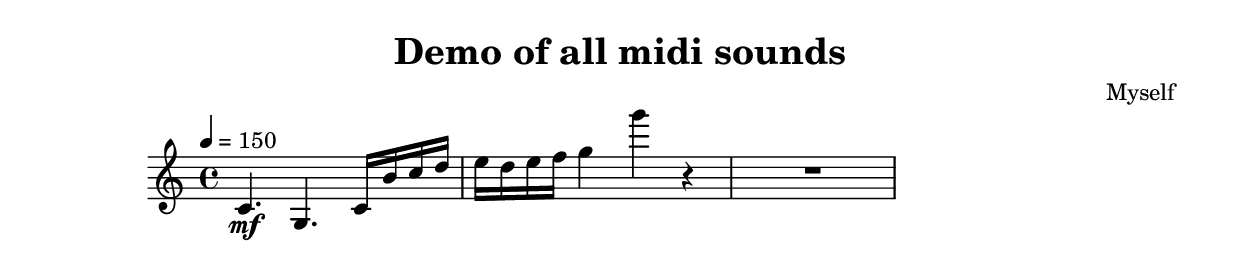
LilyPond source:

%% DO NOT EDIT this file manually; it is automatically
%% generated from LSR http://lsr.dsi.unimi.it
%% Make any changes in LSR itself, or in Documentation/snippets/new/ ,
%% and then run scripts/auxiliar/makelsr.py
%%
%% This file is in the public domain.
\version "2.14.2"

\header {
  lsrtags = "midi, real-music, specific-notation"

  texidoc = "
Problem: How to know which @code{midiInstrument} would be best for your
composition? Solution: A LilyPond demo file.



"
  doctitle = "Demo MidiInstruments"
} % begin verbatim


\header {
  title = "Demo of all midi sounds"
  arranger = "Myself "
}

baseMelody = \relative c' {
  c4.\mf g c16 b' c d
  e16 d e f g4 g'4 r
  R1
}
melody = {
  \tempo 4 = 150
  \baseMelody
}

\score {
  \new Staff <<
    \new Voice \melody
  >>
  \layout { }
}

\score {
  \new Staff <<
    \new Voice {
      r\mf
      \set Staff.midiInstrument = #"acoustic grand" \melody
      \set Staff.midiInstrument = #"bright acoustic" \melody
      \set Staff.midiInstrument = #"electric grand" \melody
      \set Staff.midiInstrument = #"honky-tonk" \melody
      \set Staff.midiInstrument = #"electric piano 1" \melody
      \set Staff.midiInstrument = #"electric piano 2" \melody
      \set Staff.midiInstrument = #"harpsichord" \melody
      \set Staff.midiInstrument = #"clav" \melody
      \set Staff.midiInstrument = #"celesta" \melody
      \set Staff.midiInstrument = #"glockenspiel" \melody
      \set Staff.midiInstrument = #"music box" \melody
      \set Staff.midiInstrument = #"vibraphone" \melody
      \set Staff.midiInstrument = #"marimba" \melody
      \set Staff.midiInstrument = #"xylophone" \melody
      \set Staff.midiInstrument = #"tubular bells" \melody
      \set Staff.midiInstrument = #"dulcimer" \melody
      \set Staff.midiInstrument = #"drawbar organ" \melody
      \set Staff.midiInstrument = #"percussive organ" \melody
      \set Staff.midiInstrument = #"rock organ" \melody
      \set Staff.midiInstrument = #"church organ" \melody
      \set Staff.midiInstrument = #"reed organ" \melody
      \set Staff.midiInstrument = #"accordion" \melody
      \set Staff.midiInstrument = #"harmonica" \melody
      \set Staff.midiInstrument = #"concertina" \melody
      \set Staff.midiInstrument = #"acoustic guitar (nylon)" \melody
      \set Staff.midiInstrument = #"acoustic guitar (steel)" \melody
      \set Staff.midiInstrument = #"electric guitar (jazz)" \melody
      \set Staff.midiInstrument = #"electric guitar (clean)" \melody
      \set Staff.midiInstrument = #"electric guitar (muted)" \melody
      \set Staff.midiInstrument = #"overdriven guitar" \melody
      \set Staff.midiInstrument = #"distorted guitar" \melody
      \set Staff.midiInstrument = #"acoustic bass" \melody
      \set Staff.midiInstrument = #"electric bass (finger)" \melody
      \set Staff.midiInstrument = #"electric bass (pick)" \melody
      \set Staff.midiInstrument = #"fretless bass" \melody
      \set Staff.midiInstrument = #"slap bass 1" \melody
      \set Staff.midiInstrument = #"slap bass 2" \melody
      \set Staff.midiInstrument = #"synth bass 1" \melody
      \set Staff.midiInstrument = #"synth bass 2" \melody
      \set Staff.midiInstrument = #"violin" \melody
      \set Staff.midiInstrument = #"viola" \melody
      \set Staff.midiInstrument = #"cello" \melody
      \set Staff.midiInstrument = #"contrabass" \melody
      \set Staff.midiInstrument = #"tremolo strings" \melody
      \set Staff.midiInstrument = #"pizzicato strings" \melody
      \set Staff.midiInstrument = #"orchestral harp" \melody
      \set Staff.midiInstrument = #"timpani" \melody
      \set Staff.midiInstrument = #"string ensemble 1" \melody
      \set Staff.midiInstrument = #"string ensemble 2" \melody
      \set Staff.midiInstrument = #"synthstrings 1" \melody
      \set Staff.midiInstrument = #"synthstrings 2" \melody
      \set Staff.midiInstrument = #"choir aahs" \melody
      \set Staff.midiInstrument = #"voice oohs" \melody
      \set Staff.midiInstrument = #"synth voice" \melody
      \set Staff.midiInstrument = #"orchestra hit" \melody
      \set Staff.midiInstrument = #"trumpet" \melody
      \set Staff.midiInstrument = #"trombone" \melody
      \set Staff.midiInstrument = #"tuba" \melody
      \set Staff.midiInstrument = #"muted trumpet" \melody
      \set Staff.midiInstrument = #"french horn" \melody
      \set Staff.midiInstrument = #"brass section" \melody
      \set Staff.midiInstrument = #"synthbrass 1" \melody
      \set Staff.midiInstrument = #"synthbrass 2" \melody
      \set Staff.midiInstrument = #"soprano sax" \melody
      \set Staff.midiInstrument = #"alto sax" \melody
      \set Staff.midiInstrument = #"tenor sax" \melody
      \set Staff.midiInstrument = #"baritone sax" \melody
      \set Staff.midiInstrument = #"oboe" \melody
      \set Staff.midiInstrument = #"english horn" \melody
      \set Staff.midiInstrument = #"bassoon" \melody
      \set Staff.midiInstrument = #"clarinet" \melody
      \set Staff.midiInstrument = #"piccolo" \melody
      \set Staff.midiInstrument = #"flute" \melody
      \set Staff.midiInstrument = #"recorder" \melody
      \set Staff.midiInstrument = #"pan flute" \melody
      \set Staff.midiInstrument = #"blown bottle" \melody
      \set Staff.midiInstrument = #"shakuhachi" \melody
      \set Staff.midiInstrument = #"whistle" \melody
      \set Staff.midiInstrument = #"ocarina" \melody
      \set Staff.midiInstrument = #"lead 1 (square)" \melody
      \set Staff.midiInstrument = #"lead 2 (sawtooth)" \melody
      \set Staff.midiInstrument = #"lead 3 (calliope)" \melody
      \set Staff.midiInstrument = #"lead 4 (chiff)" \melody
      \set Staff.midiInstrument = #"lead 5 (charang)" \melody
      \set Staff.midiInstrument = #"lead 6 (voice)" \melody
      \set Staff.midiInstrument = #"lead 7 (fifths)" \melody
      \set Staff.midiInstrument = #"lead 8 (bass+lead)" \melody
      \set Staff.midiInstrument = #"pad 1 (new age)" \melody
      \set Staff.midiInstrument = #"pad 2 (warm)" \melody
      \set Staff.midiInstrument = #"pad 3 (polysynth)" \melody
      \set Staff.midiInstrument = #"pad 4 (choir)" \melody
      \set Staff.midiInstrument = #"pad 5 (bowed)" \melody
      \set Staff.midiInstrument = #"pad 6 (metallic)" \melody
      \set Staff.midiInstrument = #"pad 7 (halo)" \melody
      \set Staff.midiInstrument = #"pad 8 (sweep)" \melody
      \set Staff.midiInstrument = #"fx 1 (rain)" \melody
      \set Staff.midiInstrument = #"fx 2 (soundtrack)" \melody
      \set Staff.midiInstrument = #"fx 3 (crystal)" \melody
      \set Staff.midiInstrument = #"fx 4 (atmosphere)" \melody
      \set Staff.midiInstrument = #"fx 5 (brightness)" \melody
      \set Staff.midiInstrument = #"fx 6 (goblins)" \melody
      \set Staff.midiInstrument = #"fx 7 (echoes)" \melody
      \set Staff.midiInstrument = #"fx 8 (sci-fi)" \melody
      \set Staff.midiInstrument = #"sitar" \melody
      \set Staff.midiInstrument = #"banjo" \melody
      \set Staff.midiInstrument = #"shamisen" \melody
      \set Staff.midiInstrument = #"koto" \melody
      \set Staff.midiInstrument = #"kalimba" \melody
      \set Staff.midiInstrument = #"bagpipe" \melody
      \set Staff.midiInstrument = #"fiddle" \melody
      \set Staff.midiInstrument = #"shanai" \melody
      \set Staff.midiInstrument = #"tinkle bell" \melody
      \set Staff.midiInstrument = #"agogo" \melody
      \set Staff.midiInstrument = #"steel drums" \melody
      \set Staff.midiInstrument = #"woodblock" \melody
      \set Staff.midiInstrument = #"taiko drum" \melody
      \set Staff.midiInstrument = #"melodic tom" \melody
      \set Staff.midiInstrument = #"synth drum" \melody
      \set Staff.midiInstrument = #"reverse cymbal" \melody
      \set Staff.midiInstrument = #"guitar fret noise" \melody
      \set Staff.midiInstrument = #"breath noise" \melody
      \set Staff.midiInstrument = #"seashore" \melody
      \set Staff.midiInstrument = #"bird tweet" \melody
      \set Staff.midiInstrument = #"telephone ring" \melody
      \set Staff.midiInstrument = #"helicopter" \melody
      \set Staff.midiInstrument = #"applause" \melody
      \set Staff.midiInstrument = #"gunshot" \melody
    }
  >>
  \midi { }
}
